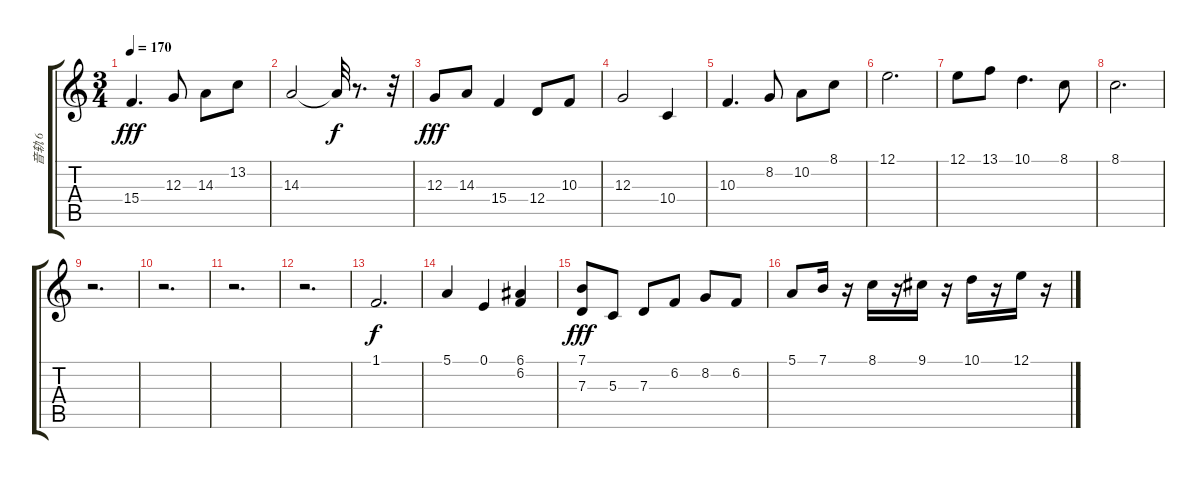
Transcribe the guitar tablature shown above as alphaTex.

\track ("音轨 6" "音轨 6") {instrument stringensemble1}
\staff {score tabs}
\tuning (E4 B3 G3 D3 A2 E2) {hide}
\ts (3 4)
\tempo 170
\clef g2
\ks c
15.4.4{d dy fff} 12.3.8 14.3.8 13.2.8 |
14.3.2 14.3{t}.32{dy f} r.8{d} r.32 |
12.3.8{dy fff} 14.3.8 15.4.4 12.4.8 10.3.8 |
12.3.2 10.4.4 |
10.3.4{d} 8.2.8 10.2.8 8.1.8 |
12.1.2{d} |
12.1.8 13.1.8 10.1.4{d} 8.1.8 |
8.1.2{d} |
r.2{d} |
r.2{d} |
r.2{d} |
r.2{d} |
1.1.2{d dy f} |
5.1.4 0.1.4 (6.1 6.2).4 |
(7.1 7.3).8{dy fff} 5.3.8 7.3.8 6.2.8 8.2.8 6.2.8 |
5.1.8 7.1.16 r.16 8.1.16 r.16 9.1.16 r.16 10.1.16 r.16 12.1.16 r.16
